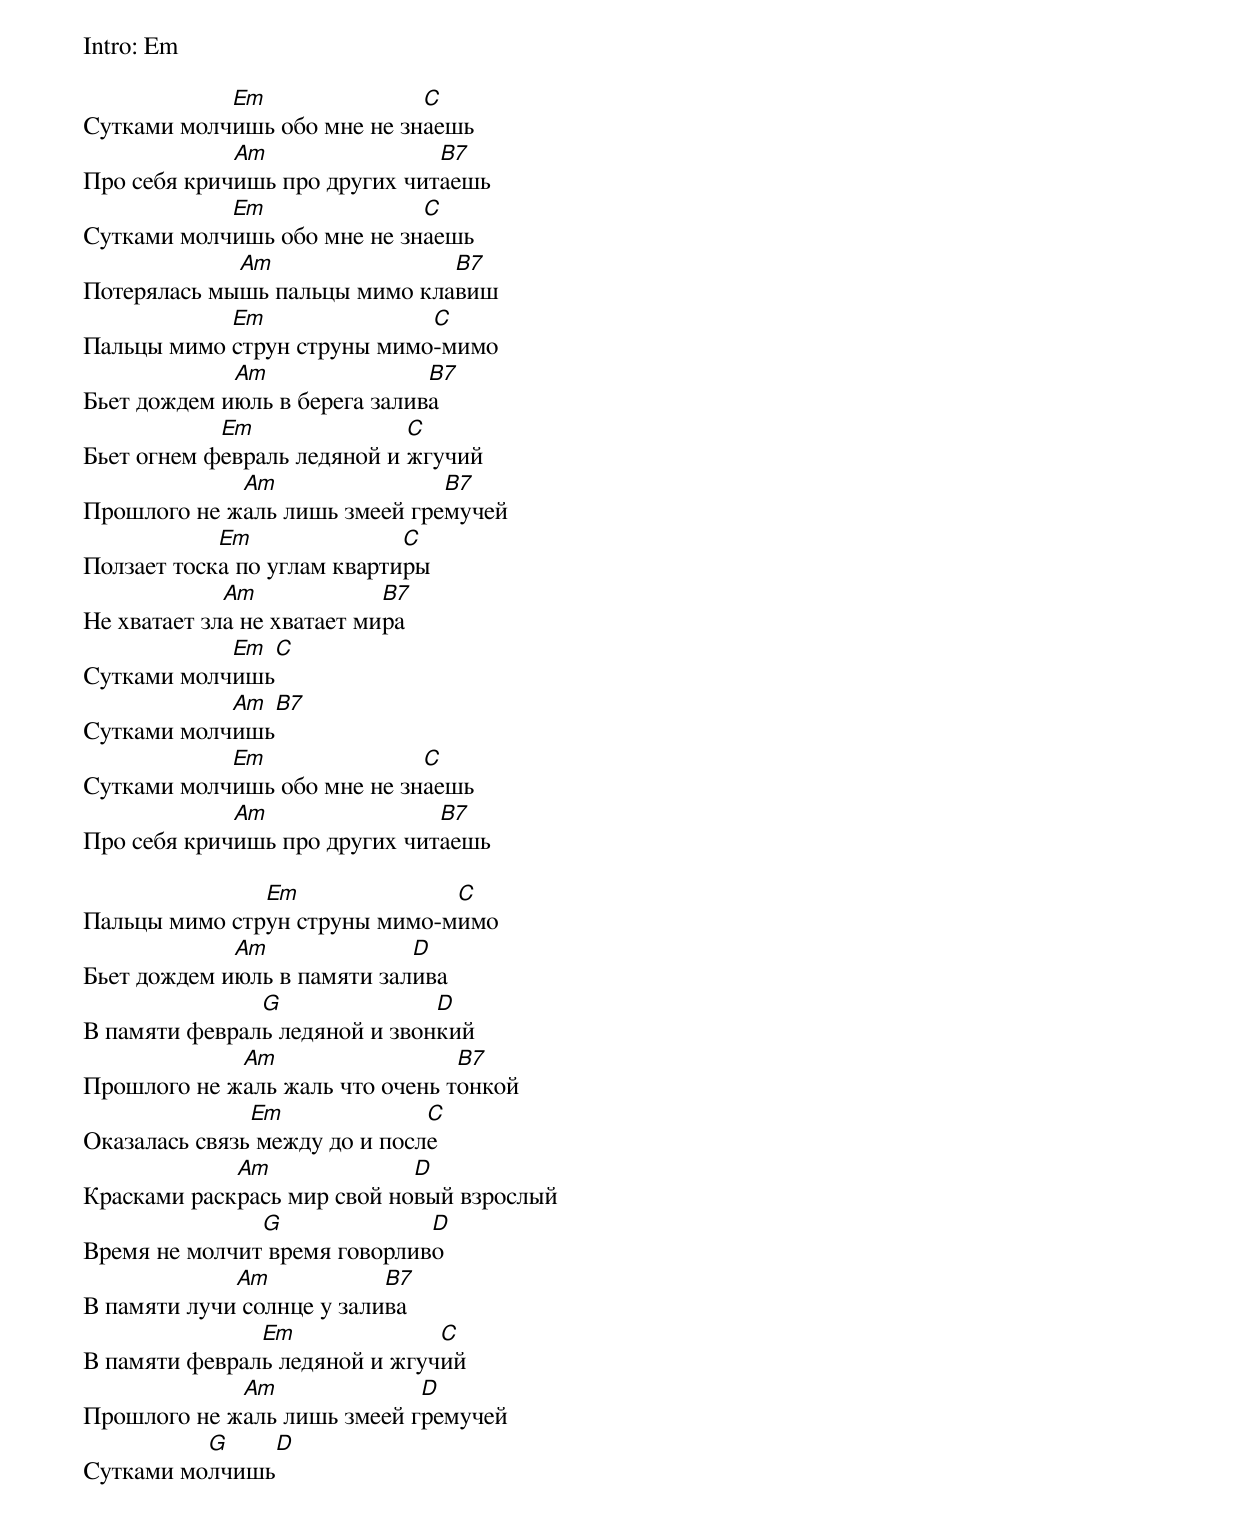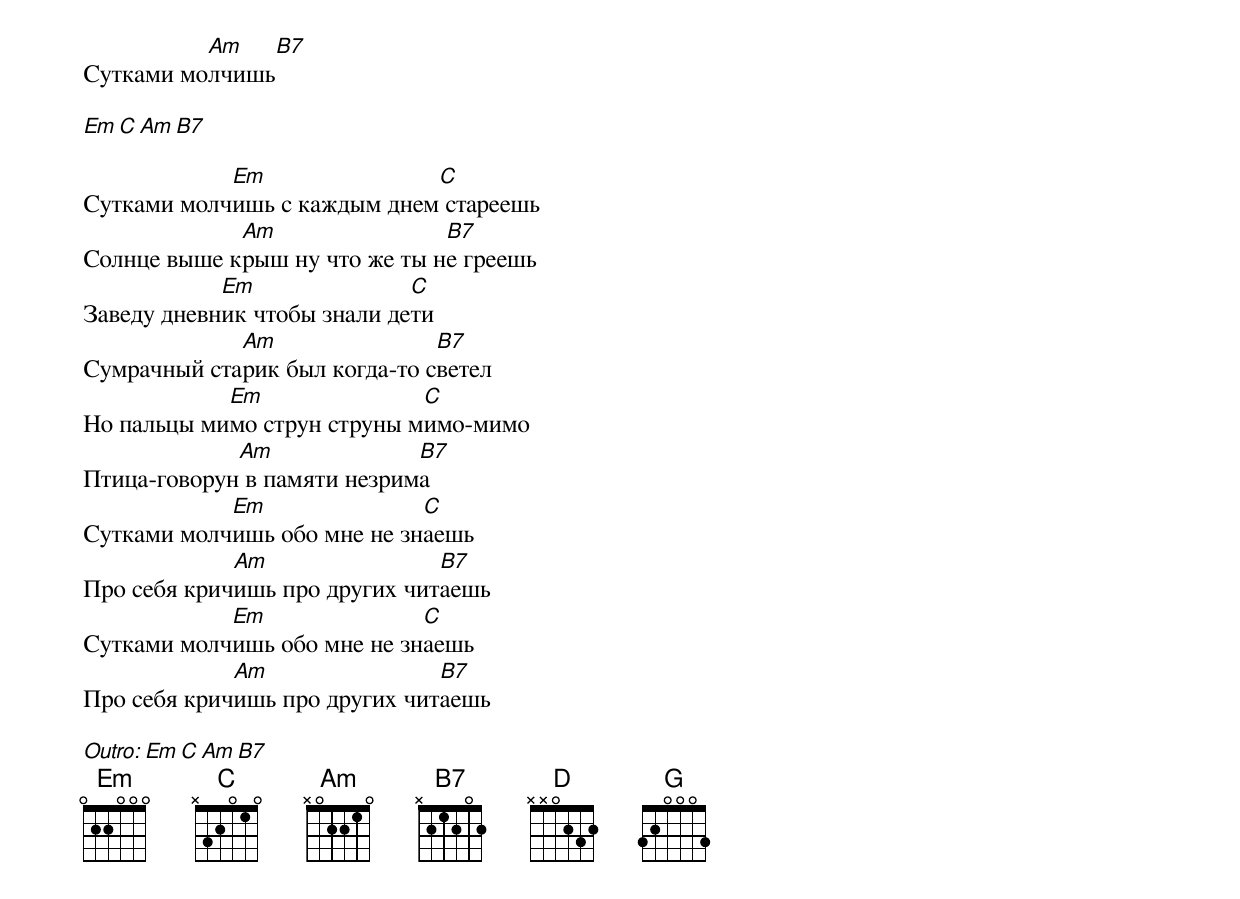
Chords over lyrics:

Intro: Em

            Em               C
Сутками молчишь обо мне не знаешь
             Am                B7
Про себя кричишь про других читаешь
            Em               C
Сутками молчишь обо мне не знаешь
             Am                B7
Потерялась мышь пальцы мимо клавиш
            Em               C
Пальцы мимо струн струны мимо-мимо
             Am                B7
Бьет дождем июль в берега залива
            Em               C
Бьет огнем февраль ледяной и жгучий
             Am                B7
Прошлого не жаль лишь змеей гремучей
            Em               C
Ползает тоска по углам квартиры
             Am             B7
Не хватает зла не хватает мира
            Em  C
Сутками молчишь
            Am  B7
Сутками молчишь
            Em               C
Сутками молчишь обо мне не знаешь
             Am                B7
Про себя кричишь про других читаешь

               Em              C
Пальцы мимо струн струны мимо-мимо
             Am              D
Бьет дождем июль в памяти залива
               G               D
В памяти февраль ледяной и звонкий
             Am                  B7
Прошлого не жаль жаль что очень тонкой
               Em              C
Оказалась связь между до и после
             Am              D
Красками раскрась мир свой новый взрослый
               G              D
Время не молчит время говорливо
             Am            B7
В памяти лучи солнце у залива
               Em              C
В памяти февраль ледяной и жгучий
             Am              D
Прошлого не жаль лишь змеей гремучей
          G    D
Сутками молчишь
          Am   B7
Сутками молчишь

Em C Am B7

            Em               C
Сутками молчишь с каждым днем стареешь
             Am                B7
Солнце выше крыш ну что же ты не греешь
            Em               C
Заведу дневник чтобы знали дети
             Am                B7
Сумрачный старик был когда-то светел
            Em               C
Но пальцы мимо струн струны мимо-мимо
             Am              B7
Птица-говорун в памяти незрима
            Em               C
Сутками молчишь обо мне не знаешь
             Am                B7
Про себя кричишь про других читаешь
            Em               C
Сутками молчишь обо мне не знаешь
             Am                B7
Про себя кричишь про других читаешь

Outro: Em C Am B7
